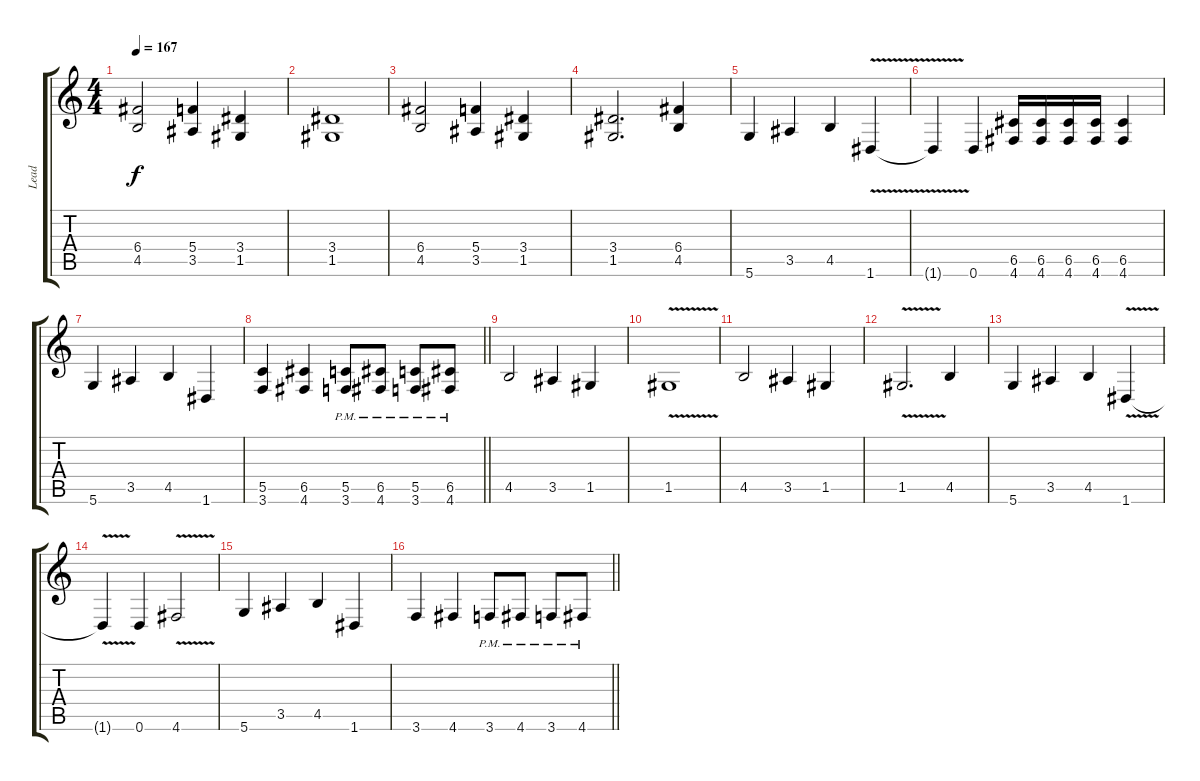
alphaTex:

\track ("Lead" "Lead") {instrument distortionguitar}
\staff {score tabs}
\tuning (D4 A3 F3 C3 G2 D2) {hide}
\ts (4 4)
\tempo 167
\clef g2
\ks c
(6.4 4.5).2{dy f} (5.4 3.5).4 (3.4 1.5).4 |
(3.4 1.5).1 |
(6.4 4.5).2 (5.4 3.5).4 (3.4 1.5).4 |
(3.4 1.5).2{d} (6.4 4.5).4 |
5.6.4 3.5.4 4.5.4 1.6{v}.4 |
1.6{t}.4 0.6.4 (6.5 4.6).16 (6.5 4.6).16 (6.5 4.6).16 (6.5 4.6).16 (6.5 4.6).4 |
5.6.4 3.5.4 4.5.4 1.6.4 |
\barLineRight lightlight
(5.5 3.6).4 (6.5 4.6).4 (5.5{pm} 3.6{pm}).8 (6.5{pm} 4.6{pm}).8 (5.5{pm} 3.6{pm}).8 (6.5{pm} 4.6{pm}).8 |
4.5.2 3.5.4 1.5.4 |
1.5{v}.1 |
4.5.2 3.5.4 1.5.4 |
1.5{v}.2{d} 4.5.4 |
5.6.4 3.5.4 4.5.4 1.6{v}.4 |
1.6{t}.4 0.6.4 4.6{v}.2 |
5.6.4 3.5.4 4.5.4 1.6.4 |
\barLineRight lightlight
3.6.4 4.6.4 3.6{pm}.8 4.6{pm}.8 3.6{pm}.8 4.6{pm}.8
